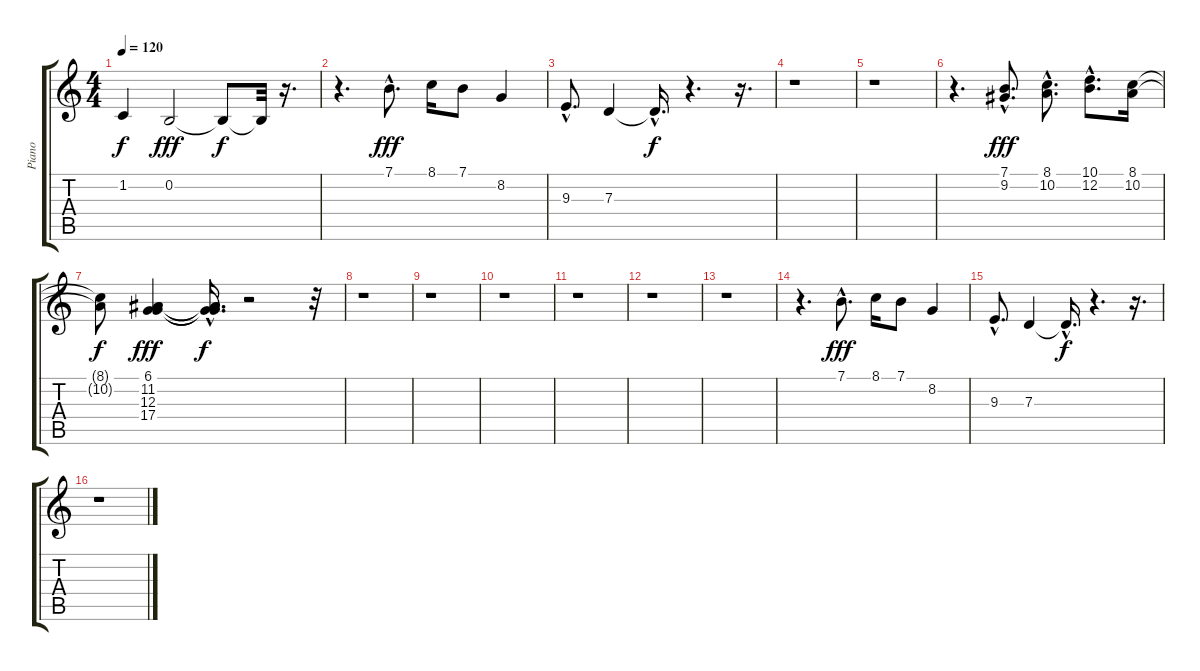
\track ("Piano" "Piano") {instrument acousticgrandpiano}
\staff {score tabs}
\tuning (E4 B3 G3 D3 A2 E2) {hide}
\ts (4 4)
\tempo 120
\clef g2
\ks c
1.2{t}.4{dy f} 0.2.2{dy fff} 0.2{t}.8{dy f} 0.2{t}.32 r.16{d} |
r.4{d} 7.1{hac}.8{d dy fff} 8.1.16 7.1.8 8.2.4 |
9.3{hac}.8{d} 7.3.4 7.3{hac t}.16{d dy f} r.4{d} r.16{d} |
r.1 |
r.1 |
r.4{d} (7.1{hac} 9.2{hac}).8{d dy fff} (8.1{hac} 10.2{hac}).8{d} (10.1{hac} 12.2{hac}).8{d} (8.1 10.2).16 |
(8.1{t} 10.2{t}).8{dy f} (6.1 11.2 12.3 17.4).4{dy fff} (6.1{hac t} 11.2{hac t} 12.3{hac t} 17.4{hac t}).16{d dy f} r.2 r.32 |
r.1 |
r.1 |
r.1 |
r.1 |
r.1 |
r.1 |
r.4{d} 7.1{hac}.8{d dy fff} 8.1.16 7.1.8 8.2.4 |
9.3{hac}.8{d} 7.3.4 7.3{hac t}.16{d dy f} r.4{d} r.16{d} |
r.1
